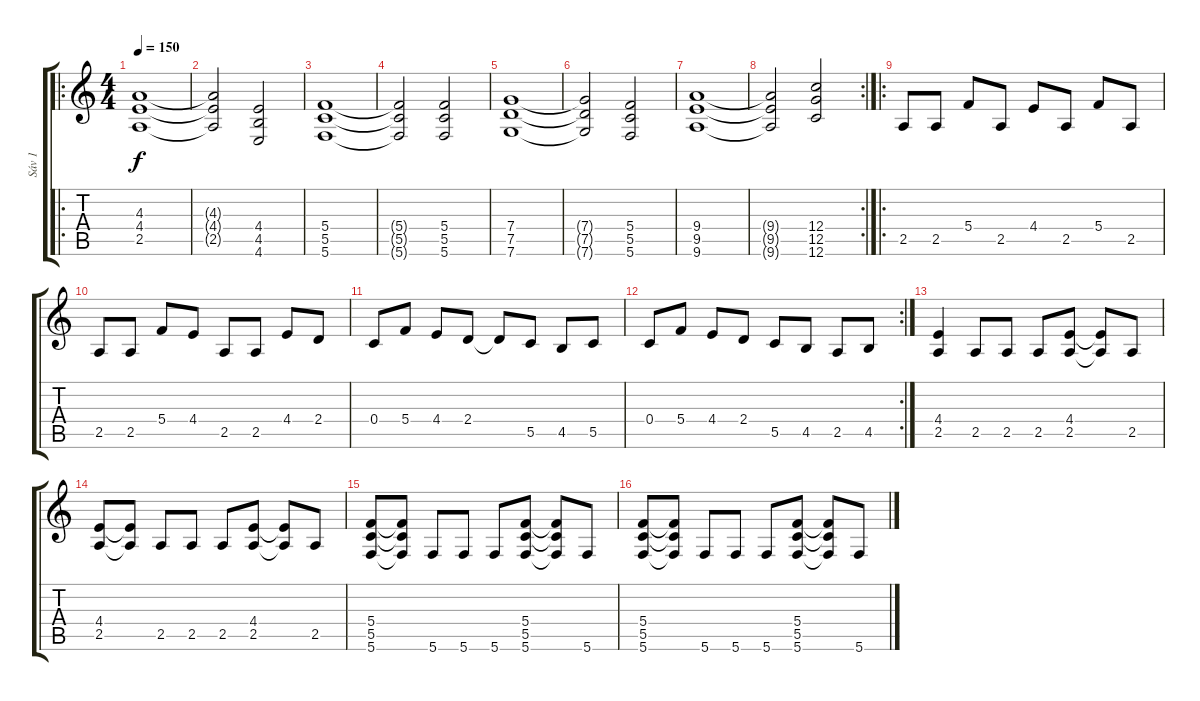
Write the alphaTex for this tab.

\track ("Sáv 1" "Sáv 1") {instrument distortionguitar}
\staff {score tabs}
\tuning (D4 A3 F3 C3 G2 C2) {hide}
\ro
\ts (4 4)
\tempo 150
\clef g2
\ks c
(4.3 4.4 2.5).1{dy f} |
(4.3{t} 4.4{t} 2.5{t}).2 (4.4 4.5 4.6).2 |
(5.4 5.5 5.6).1 |
(5.4{t} 5.5{t} 5.6{t}).2 (5.4 5.5 5.6).2 |
(7.4 7.5 7.6).1 |
(7.4{t} 7.5{t} 7.6{t}).2 (5.4 5.5 5.6).2 |
(9.4 9.5 9.6).1 |
\rc 2
(9.4{t} 9.5{t} 9.6{t}).2 (12.4 12.5 12.6).2 |
\ro
2.5.8 2.5.8 5.4.8 2.5.8 4.4.8 2.5.8 5.4.8 2.5.8 |
2.5.8 2.5.8 5.4.8 4.4.8 2.5.8 2.5.8 4.4.8 2.4.8 |
0.4.8 5.4.8 4.4.8 2.4.8 2.4{t}.8 5.5.8 4.5.8 5.5.8 |
\rc 2
0.4.8 5.4.8 4.4.8 2.4.8 5.5.8 4.5.8 2.5.8 4.5.8 |
(4.4 2.5).4 2.5.8 2.5.8 2.5.8 (4.4 2.5).8 (4.4{t} 2.5{t}).8 2.5.8 |
(4.4 2.5).8 (4.4{t} 2.5{t}).8 2.5.8 2.5.8 2.5.8 (4.4 2.5).8 (4.4{t} 2.5{t}).8 2.5.8 |
(5.4 5.5 5.6).8 (5.4{t} 5.5{t} 5.6{t}).8 5.6.8 5.6.8 5.6.8 (5.4 5.5 5.6).8 (5.4{t} 5.5{t} 5.6{t}).8 5.6.8 |
(5.4 5.5 5.6).8 (5.4{t} 5.5{t} 5.6{t}).8 5.6.8 5.6.8 5.6.8 (5.4 5.5 5.6).8 (5.4{t} 5.5{t} 5.6{t}).8 5.6.8
